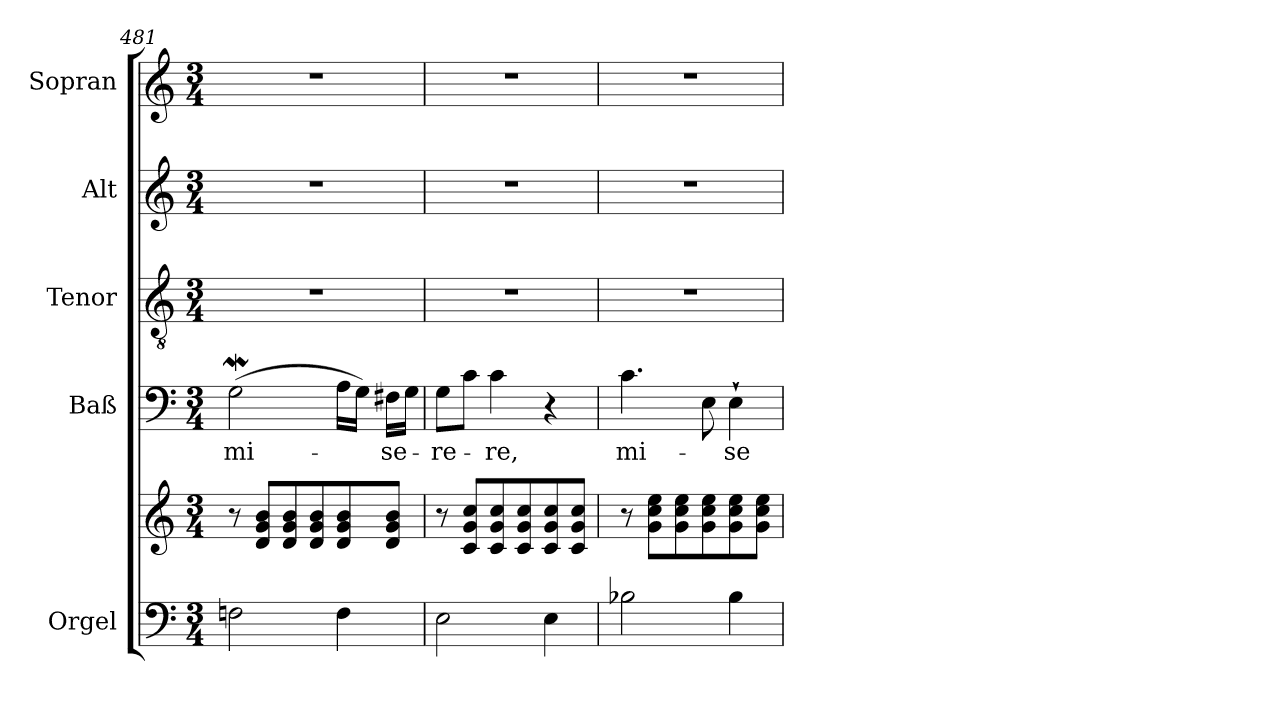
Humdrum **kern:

**kern	**kern	**kern	**text	**kern	**kern	**kern
*part5	*part5	*part4	*part4	*part3	*part2	*part1
*staff6	*staff5	*staff4	*staff4	*staff3	*staff2	*staff1
*I"Orgel	*	*I"Baß	*	*I"Tenor	*I"Alt	*I"Sopran
!!LO:LB:g=z
*clefF4	*clefG2	*clefF4	*	*clefGv2	*clefG2	*clefG2
*k[]	*k[]	*k[]	*	*k[]	*k[]	*k[]
*C:	*C:	*C:	*	*C:	*C:	*C:
*M3/4	*M3/4	*M3/4	*	*M3/4	*M3/4	*M3/4
=481	=481	=481	=481	=481	=481	=481
!	!	!	!LO:LY:b	!	!	!
2Fn\	8r	(>2GW\	mi-	2.r	2.r	2.r
.	8d/ 8g/ 8b/L	.	.	.	.	.
.	8d/ 8g/ 8b/	.	.	.	.	.
.	8d/ 8g/ 8b/	.	.	.	.	.
4F\	8d/ 8g/ 8b/	16A\LL	.	.	.	.
.	.	16G\JJ)	.	.	.	.
!	!	!	!LO:LY:b	!	!	!
.	8d/ 8g/ 8b/J	16F#X\LL	-se-	.	.	.
.	.	16G\JJ	.	.	.	.
=482	=482	=482	=482	=482	=482	=482
!	!	!	!LO:LY:b	!	!	!
2E\	8r	8G\L	-re-	2.r	2.r	2.r
.	8c/ 8g/ 8cc/L	8c\J	.	.	.	.
!	!	!	!LO:LY:b	!	!	!
.	8c/ 8g/ 8cc/	4c\	-re,	.	.	.
.	8c/ 8g/ 8cc/	.	.	.	.	.
4E\	8c/ 8g/ 8cc/	4r	.	.	.	.
.	8c/ 8g/ 8cc/J	.	.	.	.	.
=483	=483	=483	=483	=483	=483	=483
!	!	!	!LO:LY:b	!	!	!
2B-X\	8r	4.c\	mi-	2.r	2.r	2.r
.	8g\ 8cc\ 8ee\L	.	.	.	.	.
.	8g\ 8cc\ 8ee\	.	.	.	.	.
.	8g\ 8cc\ 8ee\	8E\	.	.	.	.
!	!	!	!LO:LY:b	!	!	!
4B-\	8g\ 8cc\ 8ee\	4E`>\	-se-	.	.	.
.	8g\ 8cc\ 8ee\J	.	.	.	.	.
=	=	=	=	=	=	=
*-	*-	*-	*-	*-	*-	*-
